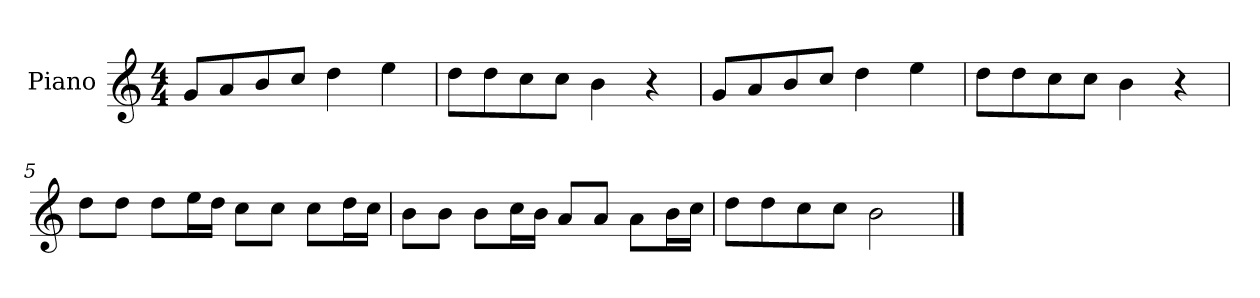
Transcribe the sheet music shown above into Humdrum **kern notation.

**kern
*part1
*staff1
*I"Piano
*I'P-no
*clefG2
*k[]
*M4/4
*MM90
=1
8g/L
8a/
8b/
8cc/J
4dd\
4ee\
=2
8dd\L
8dd\
8cc\
8cc\J
4b\
4r
=3
8g/L
8a/
8b/
8cc/J
4dd\
4ee\
=4
8dd\L
8dd\
8cc\
8cc\J
4b\
4r
=5
8dd\L
8dd\J
8dd\L
16ee\L
16dd\JJ
8cc\L
8cc\J
8cc\L
16dd\L
16cc\JJ
!!LO:LB:g=z
=6
8b\L
8b\J
8b\L
16cc\L
16b\JJ
8a/L
8a/J
8a\L
16b\L
16cc\JJ
=7
8dd\L
8dd\
8cc\
8cc\J
2b\
==
*-
